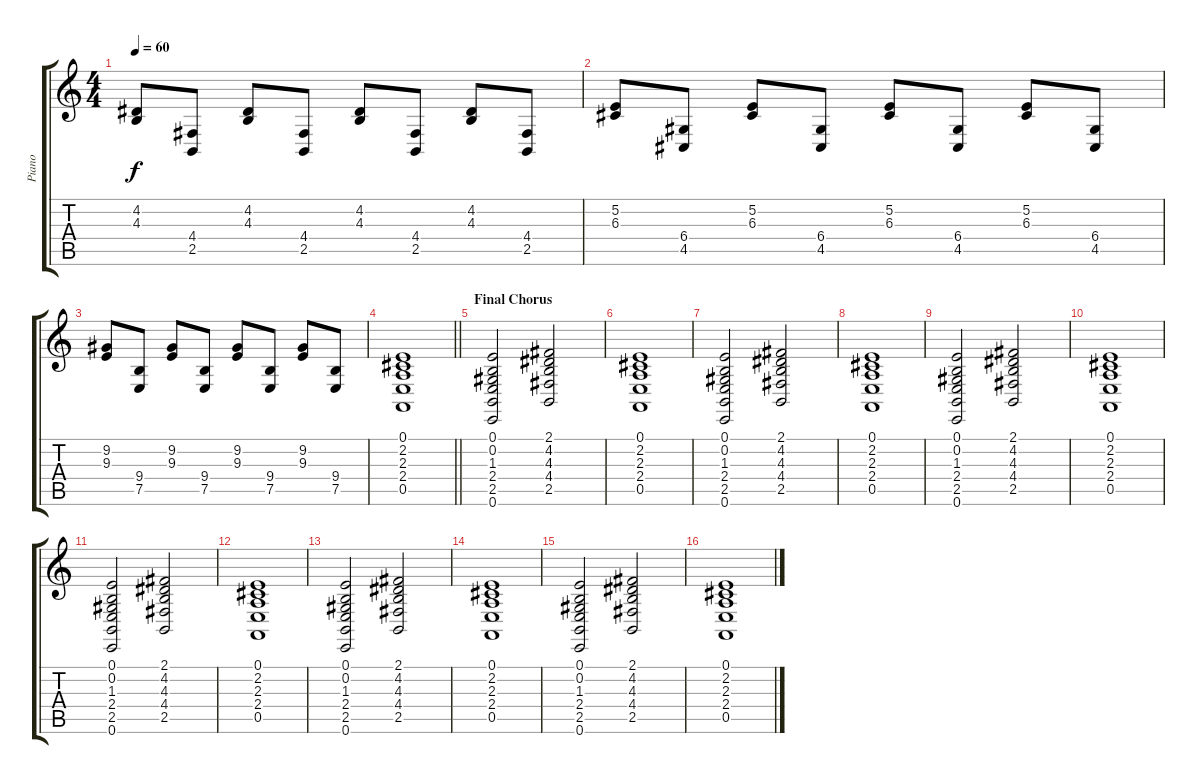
\track ("Piano" "Piano") {instrument acousticgrandpiano}
\staff {score tabs}
\tuning (E4 B3 G3 D3 A2 E2) {hide}
\ts (4 4)
\tempo 60
\clef g2
\ks c
(4.2 4.3).8{dy f} (4.4 2.5).8 (4.2 4.3).8 (4.4 2.5).8 (4.2 4.3).8 (4.4 2.5).8 (4.2 4.3).8 (4.4 2.5).8 |
(5.2 6.3).8 (6.4 4.5).8 (5.2 6.3).8 (6.4 4.5).8 (5.2 6.3).8 (6.4 4.5).8 (5.2 6.3).8 (6.4 4.5).8 |
(9.2 9.3).8 (9.4 7.5).8 (9.2 9.3).8 (9.4 7.5).8 (9.2 9.3).8 (9.4 7.5).8 (9.2 9.3).8 (9.4 7.5).8 |
\barLineRight lightlight
(0.1 2.2 2.3 2.4 0.5).1 |
\section ("" "Final Chorus")
(0.1 0.2 1.3 2.4 2.5 0.6).2 (2.1 4.2 4.3 4.4 2.5).2 |
(0.1 2.2 2.3 2.4 0.5).1 |
(0.1 0.2 1.3 2.4 2.5 0.6).2 (2.1 4.2 4.3 4.4 2.5).2 |
(0.1 2.2 2.3 2.4 0.5).1 |
(0.1 0.2 1.3 2.4 2.5 0.6).2 (2.1 4.2 4.3 4.4 2.5).2 |
(0.1 2.2 2.3 2.4 0.5).1 |
(0.1 0.2 1.3 2.4 2.5 0.6).2 (2.1 4.2 4.3 4.4 2.5).2 |
(0.1 2.2 2.3 2.4 0.5).1 |
(0.1 0.2 1.3 2.4 2.5 0.6).2 (2.1 4.2 4.3 4.4 2.5).2 |
(0.1 2.2 2.3 2.4 0.5).1 |
(0.1 0.2 1.3 2.4 2.5 0.6).2 (2.1 4.2 4.3 4.4 2.5).2 |
(0.1 2.2 2.3 2.4 0.5).1
